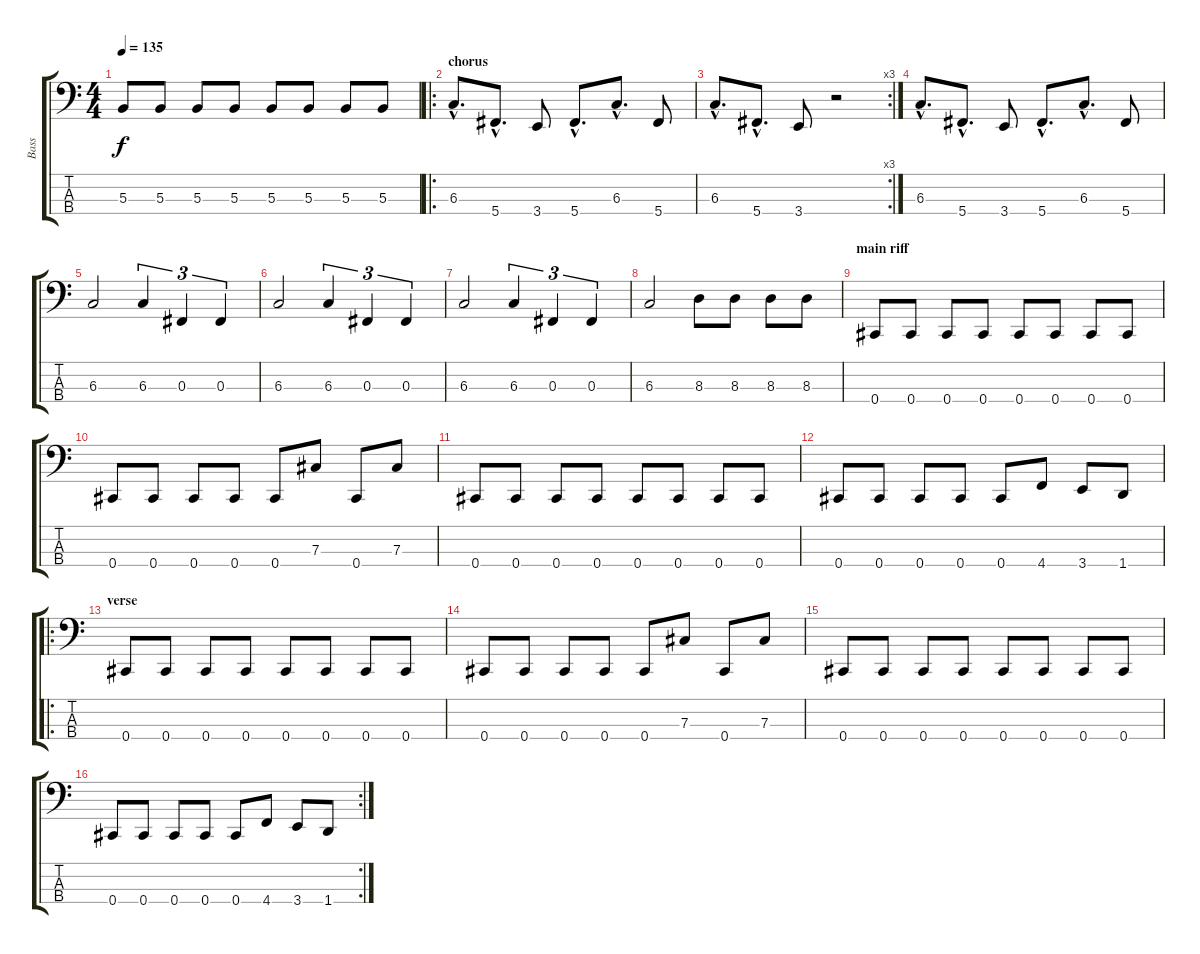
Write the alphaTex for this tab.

\track ("Bass" "Bass") {instrument electricbasspick}
\staff {score tabs}
\tuning (E2 B1 Gb1 Db1) {hide}
\ts (4 4)
\tempo 135
\clef f4
\ks c
5.3.8{dy f} 5.3.8 5.3.8 5.3.8 5.3.8 5.3.8 5.3.8 5.3.8 |
\ro
\section ("" "chorus")
6.3{hac}.8{d} 5.4{hac}.8{d} 3.4.8 5.4{hac}.8{d} 6.3{hac}.8{d} 5.4.8 |
\rc 3
6.3{hac}.8{d} 5.4{hac}.8{d} 3.4.8 r.2 |
6.3{hac}.8{d} 5.4{hac}.8{d} 3.4.8 5.4{hac}.8{d} 6.3{hac}.8{d} 5.4.8 |
6.3.2 6.3.4{tu (3 2)} 0.3.4{tu (3 2)} 0.3.4{tu (3 2)} |
6.3.2 6.3.4{tu (3 2)} 0.3.4{tu (3 2)} 0.3.4{tu (3 2)} |
6.3.2 6.3.4{tu (3 2)} 0.3.4{tu (3 2)} 0.3.4{tu (3 2)} |
6.3.2 8.3.8 8.3.8 8.3.8 8.3.8 |
\section ("" "main riff")
0.4.8 0.4.8 0.4.8 0.4.8 0.4.8 0.4.8 0.4.8 0.4.8 |
0.4.8 0.4.8 0.4.8 0.4.8 0.4.8 7.3.8 0.4.8 7.3.8 |
0.4.8 0.4.8 0.4.8 0.4.8 0.4.8 0.4.8 0.4.8 0.4.8 |
0.4.8 0.4.8 0.4.8 0.4.8 0.4.8 4.4.8 3.4.8 1.4.8 |
\ro
\section ("" "verse")
0.4.8 0.4.8 0.4.8 0.4.8 0.4.8 0.4.8 0.4.8 0.4.8 |
0.4.8 0.4.8 0.4.8 0.4.8 0.4.8 7.3.8 0.4.8 7.3.8 |
0.4.8 0.4.8 0.4.8 0.4.8 0.4.8 0.4.8 0.4.8 0.4.8 |
\rc 2
0.4.8 0.4.8 0.4.8 0.4.8 0.4.8 4.4.8 3.4.8 1.4.8
